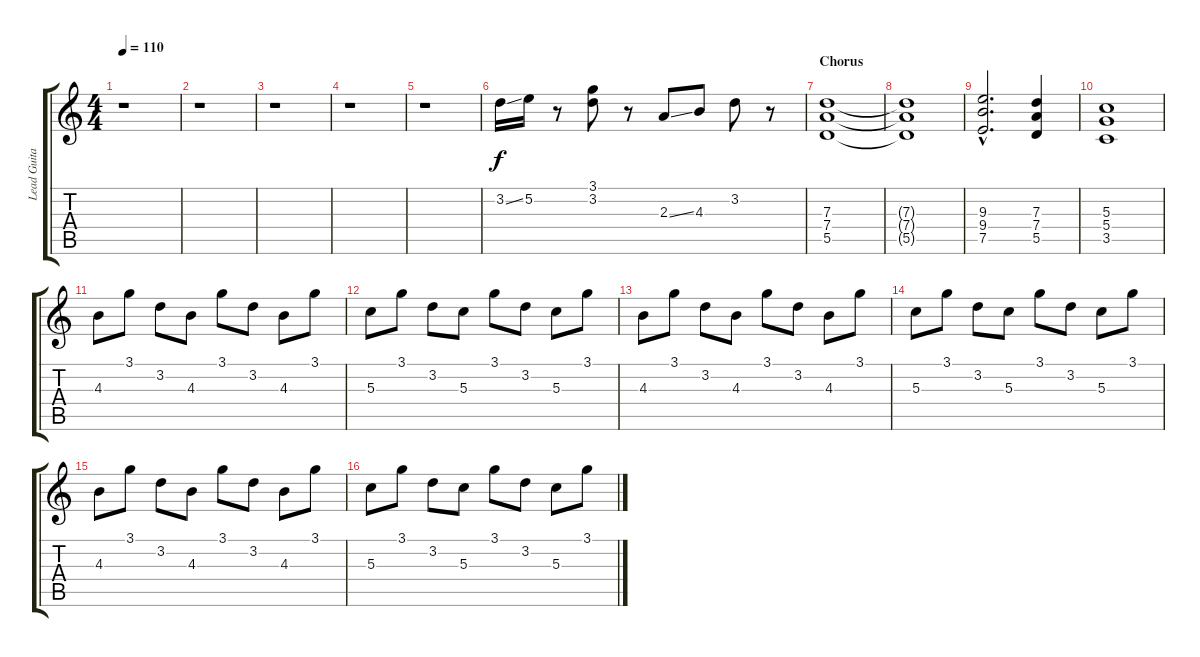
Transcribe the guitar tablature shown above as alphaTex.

\track ("Lead Guitar - Tracii Guns" "Lead Guita") {instrument electricguitarclean}
\staff {score tabs}
\tuning (E4 B3 G3 D3 A2 E2) {hide}
\ts (4 4)
\tempo 110
\clef g2
\ks c
r.1{dy f} |
r.1 |
r.1 |
r.1 |
r.1 |
3.2{ss}.16 5.2.16 r.8 (3.1 3.2).8 r.8 2.3{ss}.8 4.3.8 3.2.8 r.8 |
\section ("" "Chorus")
(7.3 7.4 5.5).1 |
(7.3{t} 7.4{t} 5.5{t}).1 |
(9.3{hac} 9.4{hac} 7.5{hac}).2{d} (7.3 7.4 5.5).4 |
(5.3 5.4 3.5).1 |
4.3.8 3.1.8 3.2.8 4.3.8 3.1.8 3.2.8 4.3.8 3.1.8 |
5.3.8 3.1.8 3.2.8 5.3.8 3.1.8 3.2.8 5.3.8 3.1.8 |
4.3.8 3.1.8 3.2.8 4.3.8 3.1.8 3.2.8 4.3.8 3.1.8 |
5.3.8 3.1.8 3.2.8 5.3.8 3.1.8 3.2.8 5.3.8 3.1.8 |
4.3.8 3.1.8 3.2.8 4.3.8 3.1.8 3.2.8 4.3.8 3.1.8 |
5.3.8 3.1.8 3.2.8 5.3.8 3.1.8 3.2.8 5.3.8 3.1.8
